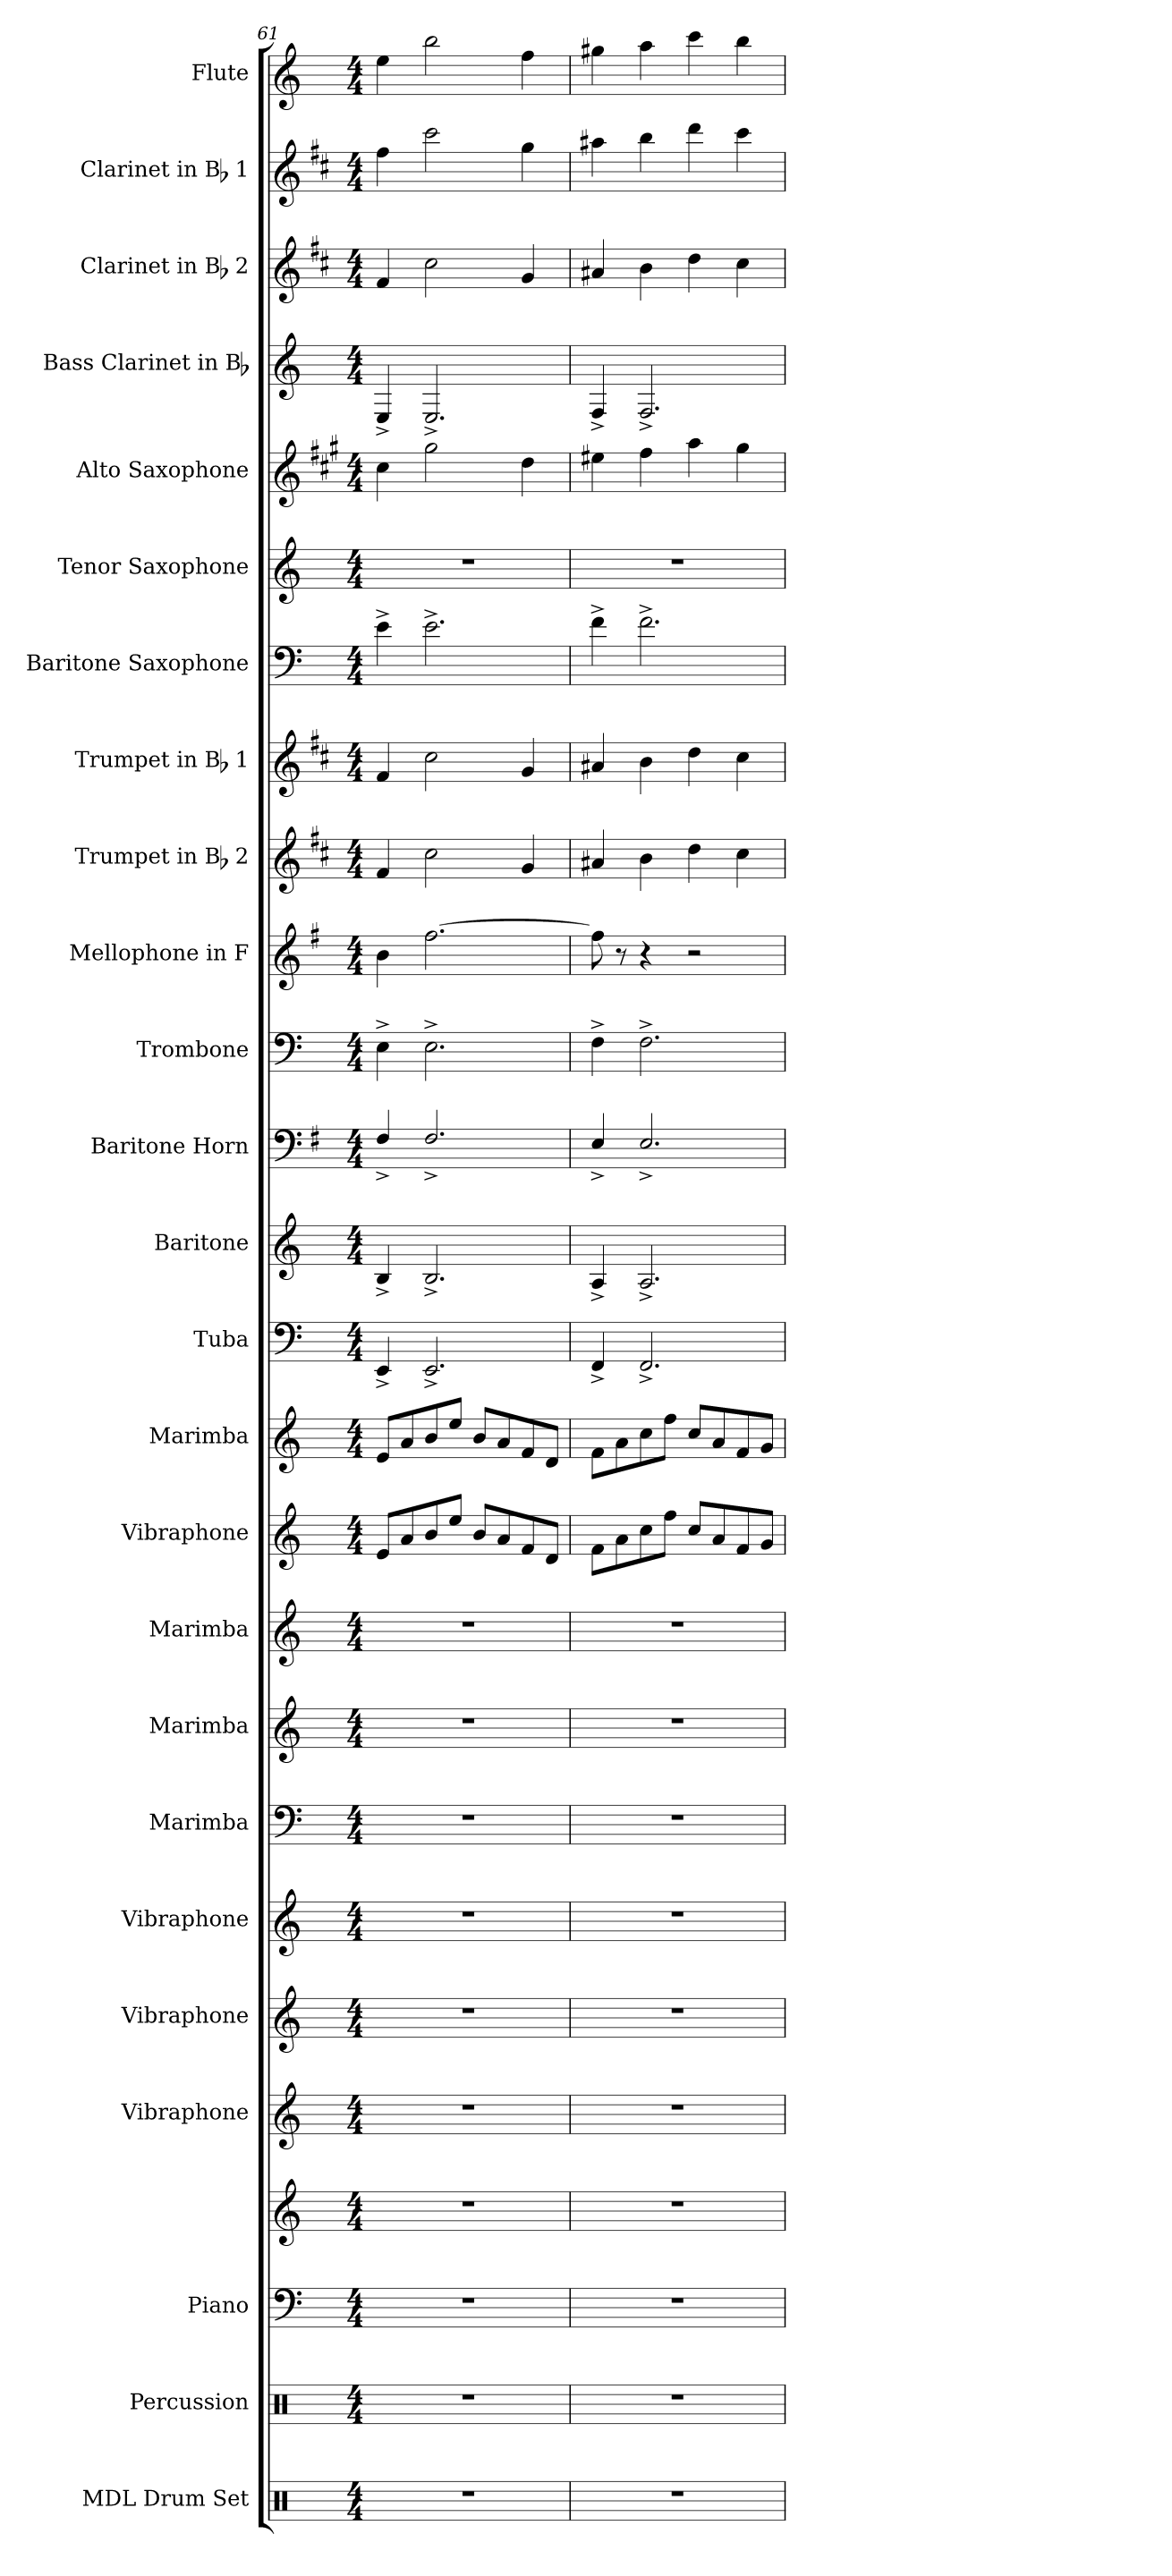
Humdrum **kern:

**kern	**kern	**kern	**kern	**kern	**kern	**kern	**kern	**kern	**kern	**kern	**kern	**kern	**kern	**kern	**kern	**kern	**kern	**kern	**kern	**kern	**kern	**kern	**kern	**kern	**kern
*part25	*part24	*part23	*part23	*part22	*part21	*part20	*part19	*part18	*part17	*part16	*part15	*part14	*part13	*part12	*part11	*part10	*part9	*part8	*part7	*part6	*part5	*part4	*part3	*part2	*part1
*staff26	*staff25	*staff24	*staff23	*staff22	*staff21	*staff20	*staff19	*staff18	*staff17	*staff16	*staff15	*staff14	*staff13	*staff12	*staff11	*staff10	*staff9	*staff8	*staff7	*staff6	*staff5	*staff4	*staff3	*staff2	*staff1
*I"MDL Drum Set	*I"Percussion	*I"Piano	*	*I"Vibraphone	*I"Vibraphone	*I"Vibraphone	*I"Marimba	*I"Marimba	*I"Marimba	*I"Vibraphone	*I"Marimba	*I"Tuba	*I"Baritone	*I"Baritone Horn	*I"Trombone	*I"Mellophone in F	*I"Trumpet in Bb 2	*I"Trumpet in Bb 1	*I"Baritone Saxophone	*I"Tenor Saxophone	*I"Alto Saxophone	*I"Bass Clarinet in Bb	*I"Clarinet in Bb 2	*I"Clarinet in Bb 1	*I"Flute
*I'D. S.	*I'Perc.	*I'Pno.	*	*I'Vib.	*I'Vib.	*I'Vib.	*I'Mrm.	*I'Mrm.	*I'Mrm.	*I'Vib.	*I'Mar.	*I'Tba.	*I'Bar.	*I'Bar. Hn.	*I'Tbn.	*I'Mln.	*I'Tpt. 2	*I'Tpt. 1	*I'Bari. Sax.	*I'Ten. Sax.	*I'Alto Sax.	*I'B. Cl.	*I'Cl. 2	*I'Cl. 1	*I'Fl.
*clefX	*clefX	*clefF4	*clefG2	*clefG2	*clefG2	*clefG2	*clefF4	*clefG2	*clefG2	*clefG2	*clefG2	*clefF4	*clefG2	*clefF4	*clefF4	*clefG2	*clefG2	*clefG2	*clefF4	*clefG2	*clefG2	*clefG2	*clefG2	*clefG2	*clefG2
*	*	*	*	*	*	*	*	*	*	*	*	*	*ITrd8c14	*ITrd4c7	*	*ITrd4c7	*ITrd1c2	*ITrd1c2	*ITrd12c21	*ITrd8c14	*ITrd5c9	*ITrd8c14	*ITrd1c2	*ITrd1c2	*
*k[]	*k[]	*k[]	*k[]	*k[]	*k[]	*k[]	*k[]	*k[]	*k[]	*k[]	*k[]	*k[]	*k[]	*k[]	*k[]	*k[]	*k[]	*k[]	*k[]	*k[]	*k[]	*k[]	*k[]	*k[]	*k[]
*M4/4	*M4/4	*M4/4	*M4/4	*M4/4	*M4/4	*M4/4	*M4/4	*M4/4	*M4/4	*M4/4	*M4/4	*M4/4	*M4/4	*M4/4	*M4/4	*M4/4	*M4/4	*M4/4	*M4/4	*M4/4	*M4/4	*M4/4	*M4/4	*M4/4	*M4/4
=61	=61	=61	=61	=61	=61	=61	=61	=61	=61	=61	=61	=61	=61	=61	=61	=61	=61	=61	=61	=61	=61	=61	=61	=61	=61
1r	1r	1r	1r	1r	1r	1r	1r	1r	1r	8e/L	8e/L	4EE^/	4BB^/	4BB^/	4E^\	4e\	4e/	4e/	4E^\	1r	4e\	4EE^/	4e/	4ee\	4ee\
.	.	.	.	.	.	.	.	.	.	8a/	8a/	.	.	.	.	.	.	.	.	.	.	.	.	.	.
.	.	.	.	.	.	.	.	.	.	8b/	8b/	2.EE^/	2.BB^/	2.BB^/	2.E^\	[2.b\	2b\	2b\	2.E^\	.	2b\	2.EE^/	2b\	2bb\	2bb\
.	.	.	.	.	.	.	.	.	.	8ee/J	8ee/J	.	.	.	.	.	.	.	.	.	.	.	.	.	.
.	.	.	.	.	.	.	.	.	.	8b/L	8b/L	.	.	.	.	.	.	.	.	.	.	.	.	.	.
.	.	.	.	.	.	.	.	.	.	8a/	8a/	.	.	.	.	.	.	.	.	.	.	.	.	.	.
.	.	.	.	.	.	.	.	.	.	8f/	8f/	.	.	.	.	.	4f/	4f/	.	.	4f\	.	4f/	4ff\	4ff\
.	.	.	.	.	.	.	.	.	.	8d/J	8d/J	.	.	.	.	.	.	.	.	.	.	.	.	.	.
=62	=62	=62	=62	=62	=62	=62	=62	=62	=62	=62	=62	=62	=62	=62	=62	=62	=62	=62	=62	=62	=62	=62	=62	=62	=62
1r	1r	1r	1r	1r	1r	1r	1r	1r	1r	8f\L	8f\L	4FF^/	4AA^/	4AA^/	4F^\	8b\]	4g#X/	4g#X/	4F^\	1r	4g#X\	4FF^/	4g#X/	4gg#X\	4gg#X\
.	.	.	.	.	.	.	.	.	.	8a\	8a\	.	.	.	.	8r	.	.	.	.	.	.	.	.	.
.	.	.	.	.	.	.	.	.	.	8cc\	8cc\	2.FF^/	2.AA^/	2.AA^/	2.F^\	4r	4a\	4a\	2.F^\	.	4a\	2.FF^/	4a\	4aa\	4aa\
.	.	.	.	.	.	.	.	.	.	8ff\J	8ff\J	.	.	.	.	.	.	.	.	.	.	.	.	.	.
.	.	.	.	.	.	.	.	.	.	8cc/L	8cc/L	.	.	.	.	2r	4cc\	4cc\	.	.	4cc\	.	4cc\	4ccc\	4ccc\
.	.	.	.	.	.	.	.	.	.	8a/	8a/	.	.	.	.	.	.	.	.	.	.	.	.	.	.
.	.	.	.	.	.	.	.	.	.	8f/	8f/	.	.	.	.	.	4b\	4b\	.	.	4b\	.	4b\	4bb\	4bb\
.	.	.	.	.	.	.	.	.	.	8g/J	8g/J	.	.	.	.	.	.	.	.	.	.	.	.	.	.
=	=	=	=	=	=	=	=	=	=	=	=	=	=	=	=	=	=	=	=	=	=	=	=	=	=
*-	*-	*-	*-	*-	*-	*-	*-	*-	*-	*-	*-	*-	*-	*-	*-	*-	*-	*-	*-	*-	*-	*-	*-	*-	*-
